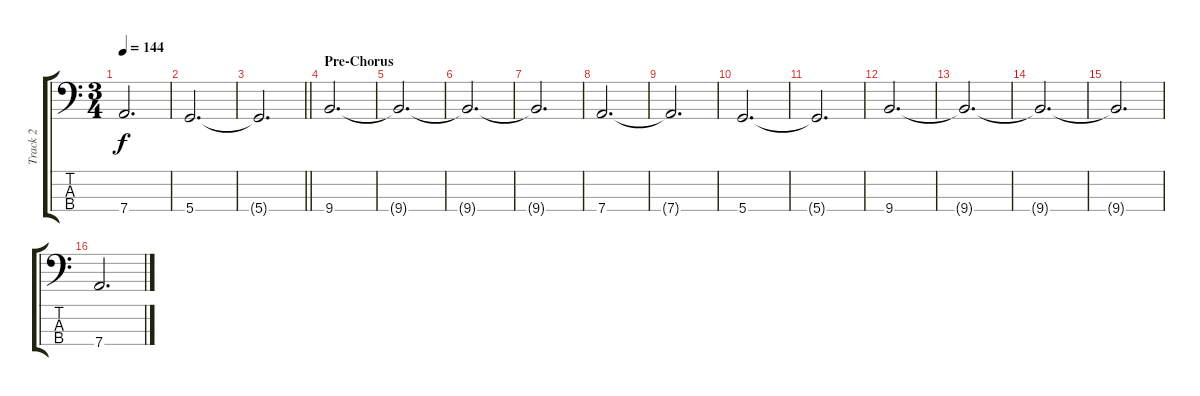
\track ("Track 2" "Track 2") {instrument electricbasspick}
\staff {score tabs}
\tuning (G2 D2 A1 D1) {hide}
\ts (3 4)
\tempo 144
\clef f4
\ks c
7.4{t}.2{d dy f} |
5.4.2{d} |
\barLineRight lightlight
5.4{t}.2{d} |
\section ("" "Pre-Chorus")
9.4.2{d} |
9.4{t}.2{d} |
9.4{t}.2{d} |
9.4{t}.2{d} |
7.4.2{d} |
7.4{t}.2{d} |
5.4.2{d} |
5.4{t}.2{d} |
9.4.2{d} |
9.4{t}.2{d} |
9.4{t}.2{d} |
9.4{t}.2{d} |
7.4.2{d}
